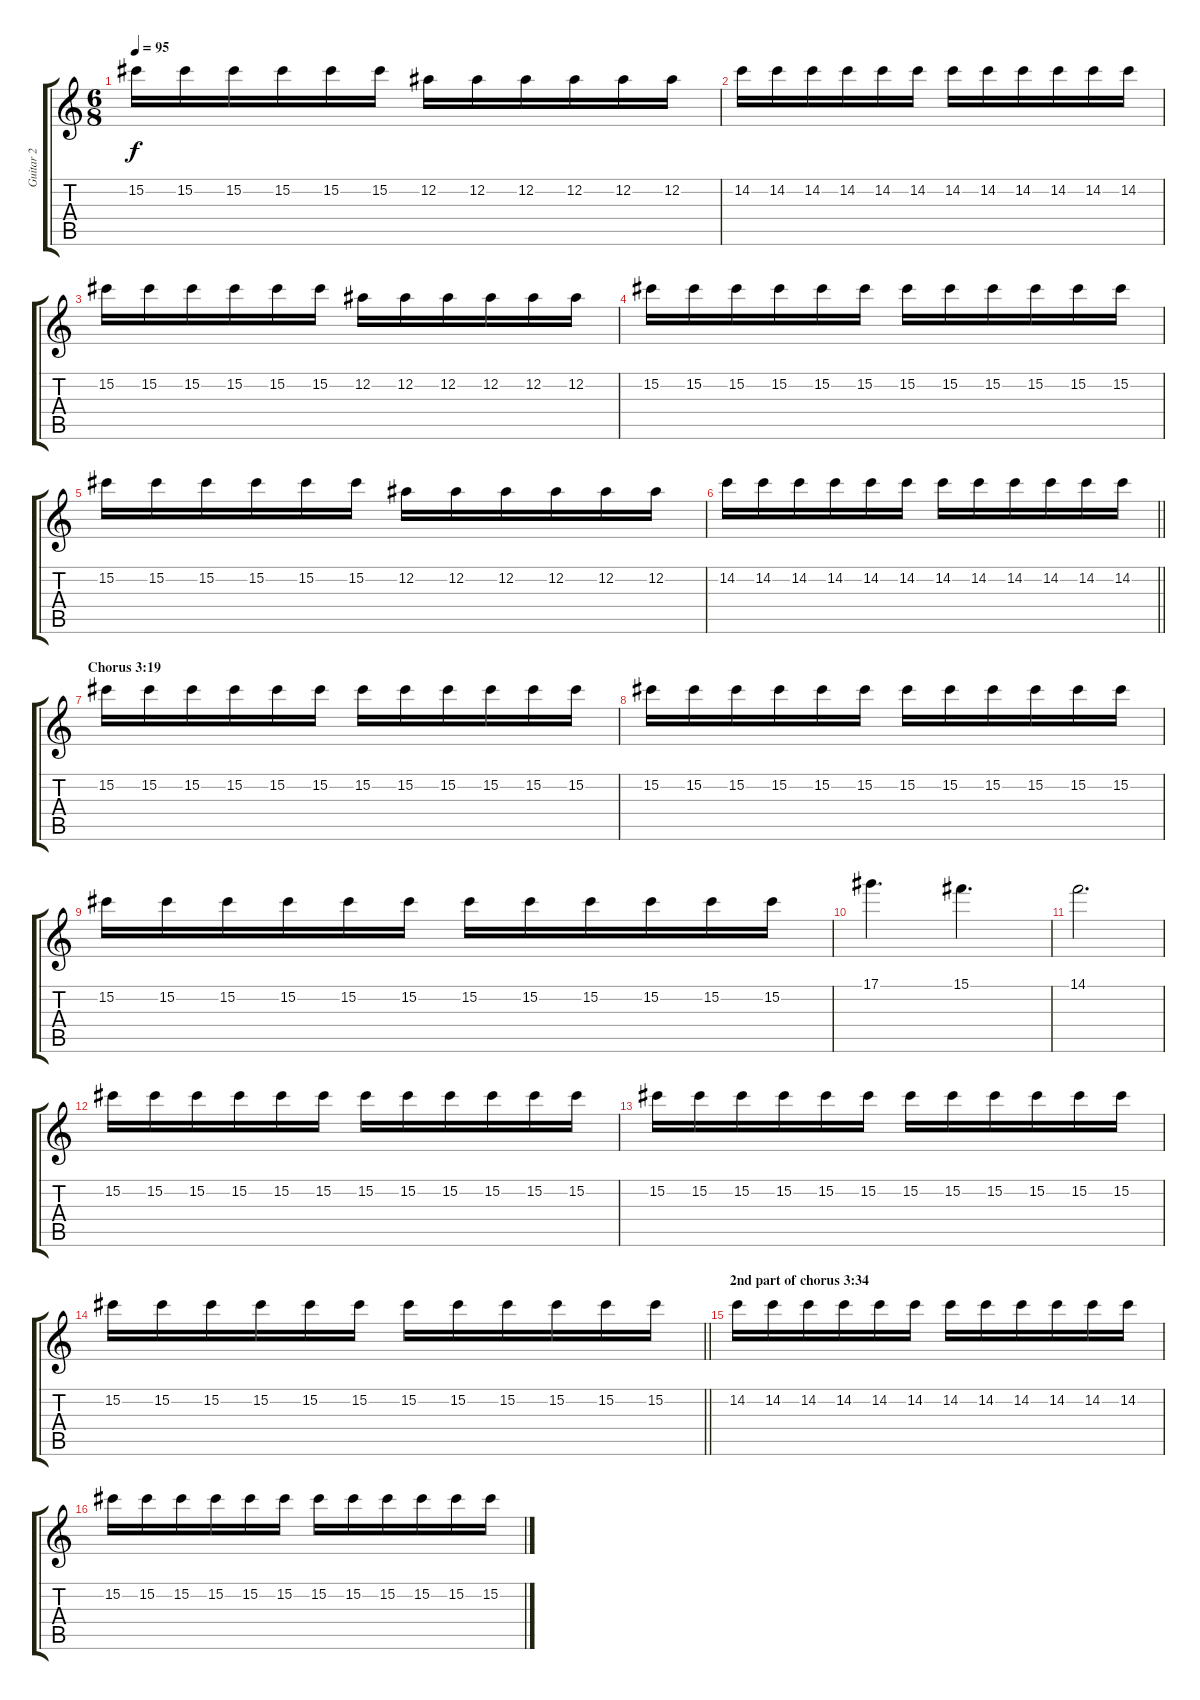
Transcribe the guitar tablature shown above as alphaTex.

\track ("Guitar 2" "Guitar 2") {instrument overdrivenguitar}
\staff {score tabs}
\tuning (Eb4 Bb3 Gb3 Db3 Ab2 Db2) {hide}
\ts (6 8)
\tempo 95
\clef g2
\ks c
15.2.16{dy f} 15.2.16 15.2.16 15.2.16 15.2.16 15.2.16 12.2.16 12.2.16 12.2.16 12.2.16 12.2.16 12.2.16 |
14.2.16 14.2.16 14.2.16 14.2.16 14.2.16 14.2.16 14.2.16 14.2.16 14.2.16 14.2.16 14.2.16 14.2.16 |
15.2.16 15.2.16 15.2.16 15.2.16 15.2.16 15.2.16 12.2.16 12.2.16 12.2.16 12.2.16 12.2.16 12.2.16 |
15.2.16 15.2.16 15.2.16 15.2.16 15.2.16 15.2.16 15.2.16 15.2.16 15.2.16 15.2.16 15.2.16 15.2.16 |
15.2.16 15.2.16 15.2.16 15.2.16 15.2.16 15.2.16 12.2.16 12.2.16 12.2.16 12.2.16 12.2.16 12.2.16 |
\barLineRight lightlight
14.2.16 14.2.16 14.2.16 14.2.16 14.2.16 14.2.16 14.2.16 14.2.16 14.2.16 14.2.16 14.2.16 14.2.16 |
\section ("" "Chorus 3:19")
15.2.16 15.2.16 15.2.16 15.2.16 15.2.16 15.2.16 15.2.16 15.2.16 15.2.16 15.2.16 15.2.16 15.2.16 |
15.2.16 15.2.16 15.2.16 15.2.16 15.2.16 15.2.16 15.2.16 15.2.16 15.2.16 15.2.16 15.2.16 15.2.16 |
15.2.16 15.2.16 15.2.16 15.2.16 15.2.16 15.2.16 15.2.16 15.2.16 15.2.16 15.2.16 15.2.16 15.2.16 |
17.1.4{d} 15.1.4{d} |
14.1.2{d} |
15.2.16 15.2.16 15.2.16 15.2.16 15.2.16 15.2.16 15.2.16 15.2.16 15.2.16 15.2.16 15.2.16 15.2.16 |
15.2.16 15.2.16 15.2.16 15.2.16 15.2.16 15.2.16 15.2.16 15.2.16 15.2.16 15.2.16 15.2.16 15.2.16 |
\barLineRight lightlight
15.2.16 15.2.16 15.2.16 15.2.16 15.2.16 15.2.16 15.2.16 15.2.16 15.2.16 15.2.16 15.2.16 15.2.16 |
\section ("" "2nd part of chorus 3:34")
14.2.16 14.2.16 14.2.16 14.2.16 14.2.16 14.2.16 14.2.16 14.2.16 14.2.16 14.2.16 14.2.16 14.2.16 |
15.2.16 15.2.16 15.2.16 15.2.16 15.2.16 15.2.16 15.2.16 15.2.16 15.2.16 15.2.16 15.2.16 15.2.16
